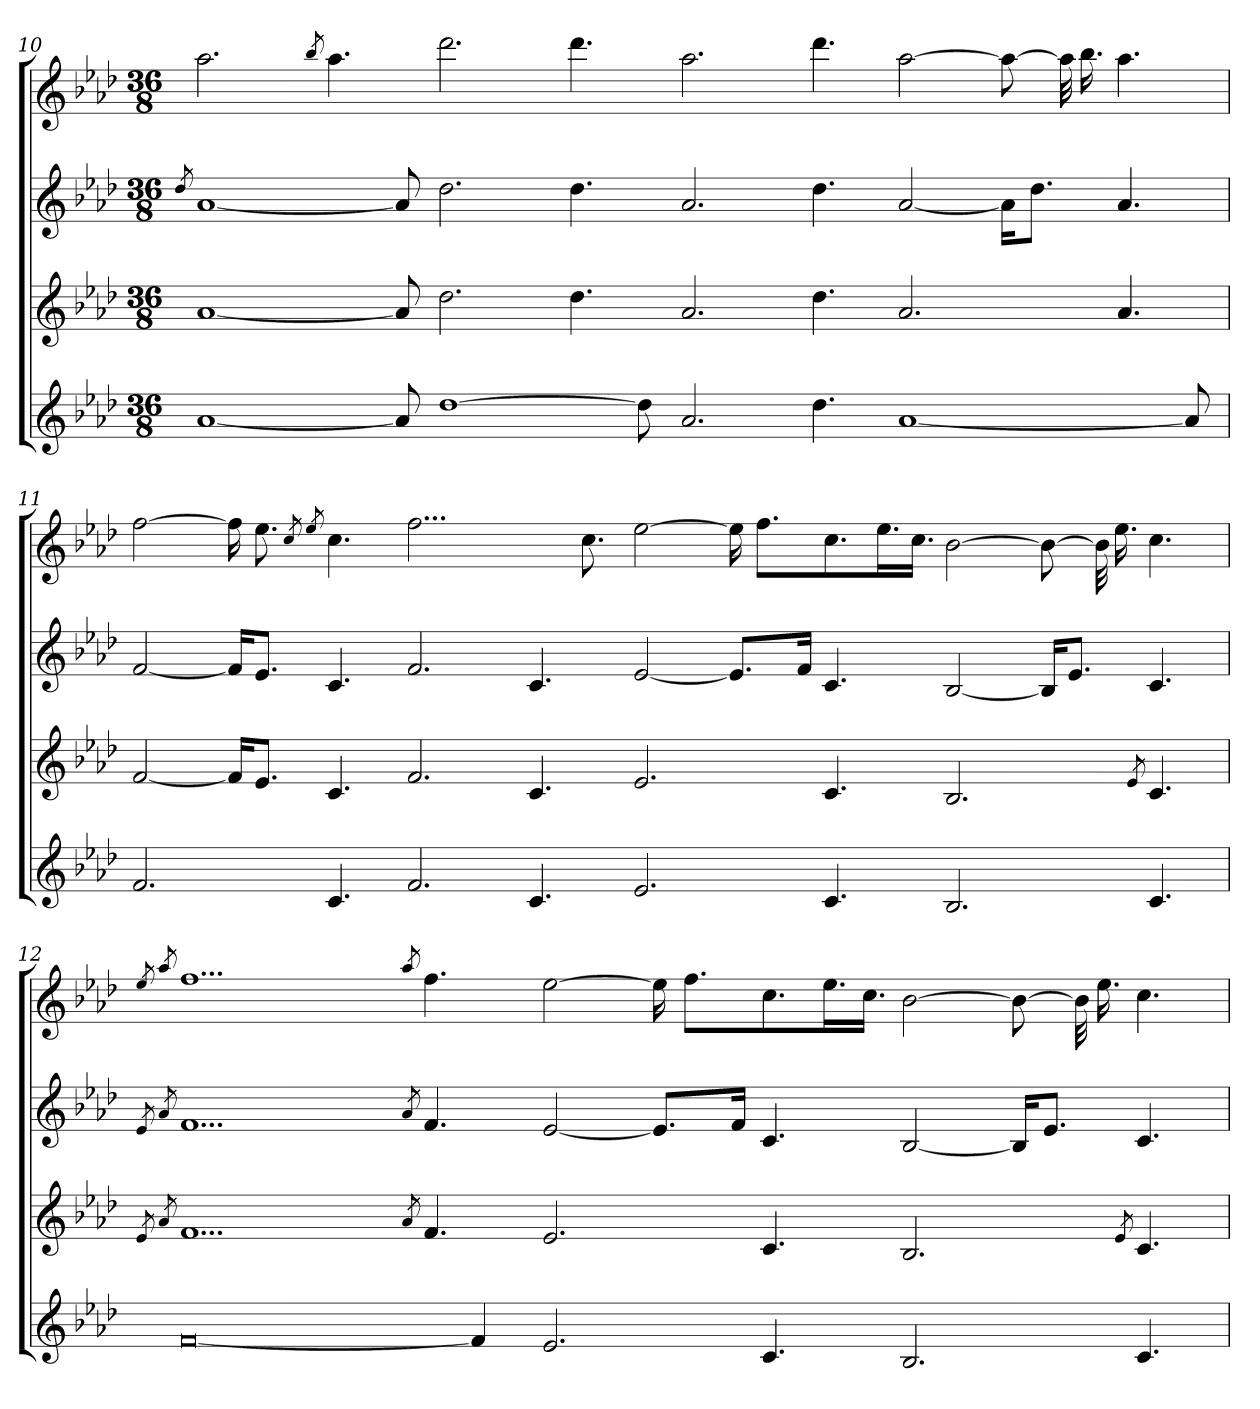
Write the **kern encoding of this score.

**kern	**kern	**kern	**kern
*part4	*part3	*part2	*part1
*staff4	*staff3	*staff2	*staff1
*clefG2	*clefG2	*clefG2	*clefG2
*k[b-e-a-d-]	*k[b-e-a-d-]	*k[b-e-a-d-]	*k[b-e-a-d-]
*M36/8	*M36/8	*M36/8	*M36/8
=10	=10	=10	=10
.	.	8qdd-	.
[1a-	[1a-	[1a-	2.aa-
.	.	.	8qbb-
.	.	.	4.aa-
8a-]	8a-]	8a-]	.
[1dd-	2.dd-	2.dd-	2.ddd-
.	4.dd-	4.dd-	4.ddd-
8dd-]	.	.	.
2.a-	2.a-	2.a-	2.aa-
4.dd-	4.dd-	4.dd-	4.ddd-
[1a-	2.a-	[2a-	[2aa-
.	.	16a-\KL]	8aa-_
.	.	8.dd-\J	.
.	.	.	32aa-]
.	.	.	16.bb-
.	4.a-	4.a-	4.aa-
8a-]	.	.	.
=11	=11	=11	=11
2.f	[2f	[2f	[2ff
.	16f/KL]	16f/KL]	16ff]
.	8.e-/J	8.e-/J	8.ee-
.	.	.	8qcc
.	.	.	8qee-
4.c	4.c	4.c	4.cc
2.f	2.f	2.f	2...ff
4.c	4.c	4.c	.
.	.	.	8.cc
2.e-	2.e-	[2e-	[2ee-
.	.	8.e-/L]	16ee-]
.	.	.	8.ff\L
.	.	16f/Jk	.
4.c	4.c	4.c	8.cc\
.	.	.	16.ee-\L
.	.	.	16.cc\JJ
2.B-	2.B-	[2B-	[2b-
.	.	16B-/KL]	8b-_
.	.	8.e-/J	.
.	.	.	32b-]
.	.	.	16.ee-
.	8qe-	.	.
4.c	4.c	4.c	4.cc
=12	=12	=12	=12
.	8qe-	8qe-	8qee-
.	8qa-	8qa-	8qaa-
[0f	1...f	1...f	1...ff
.	8qa-	8qa-	8qaa-
.	4.f	4.f	4.ff
4f]	.	.	.
2.e-	2.e-	[2e-	[2ee-
.	.	8.e-/L]	16ee-]
.	.	.	8.ff\L
.	.	16f/Jk	.
4.c	4.c	4.c	8.cc\
.	.	.	16.ee-\L
.	.	.	16.cc\JJ
2.B-	2.B-	[2B-	[2b-
.	.	16B-/KL]	8b-_
.	.	8.e-/J	.
.	.	.	32b-]
.	.	.	16.ee-
.	8qe-	.	.
4.c	4.c	4.c	4.cc
=	=	=	=
*-	*-	*-	*-
